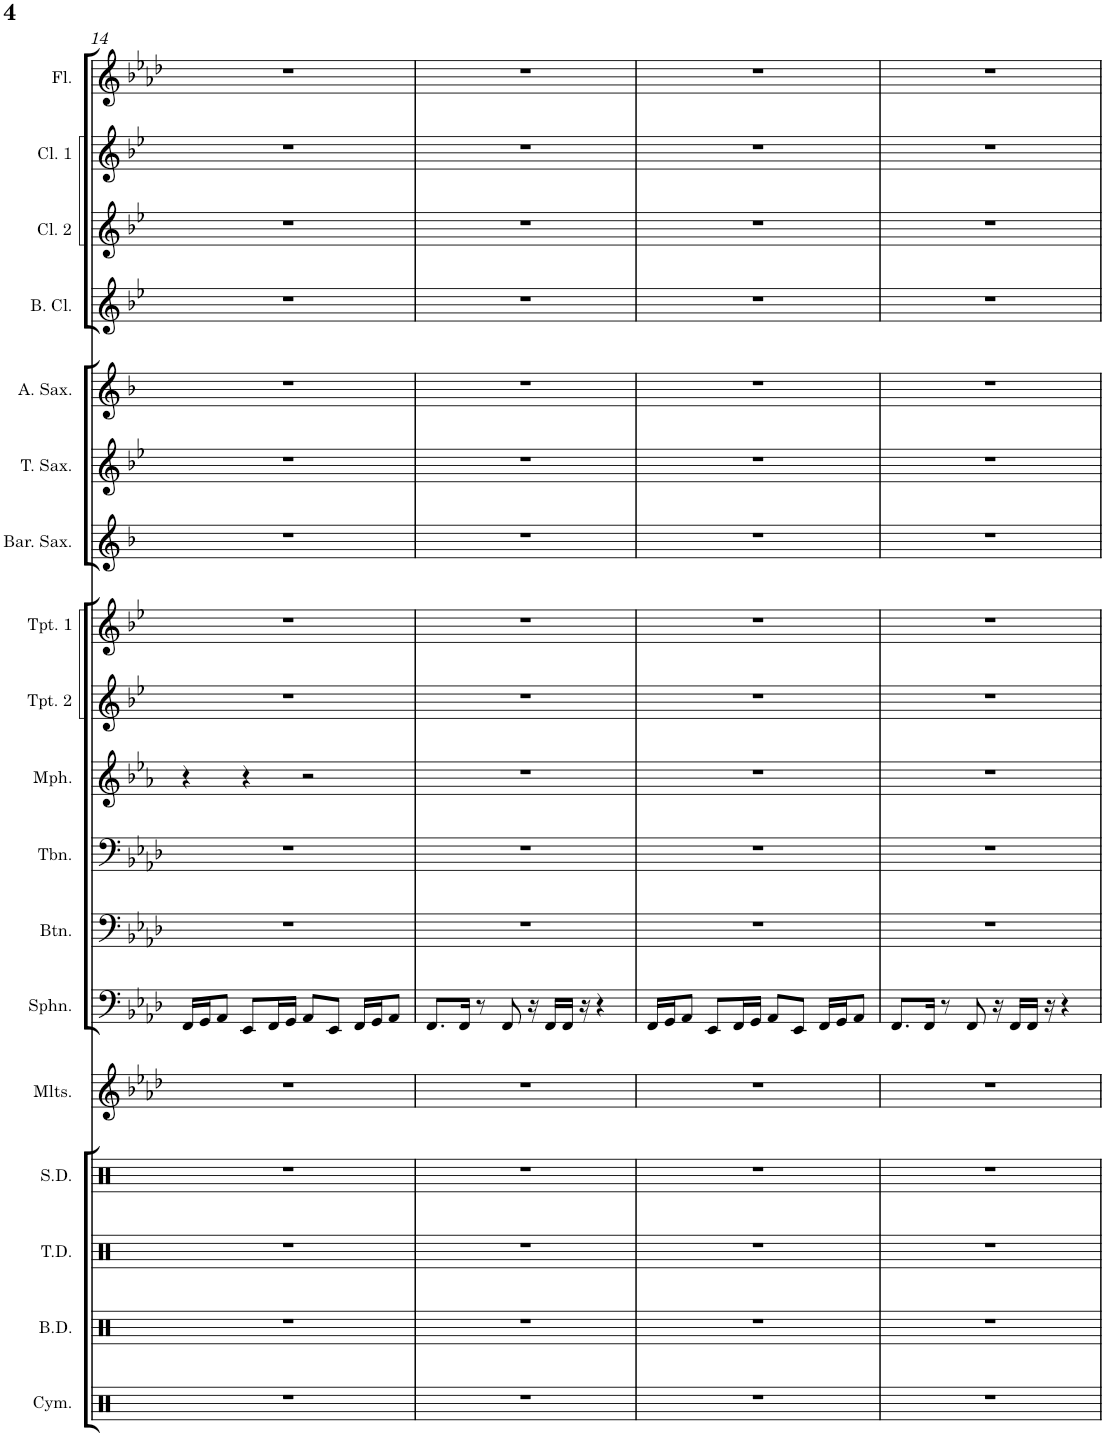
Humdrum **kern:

**kern	**kern	**kern	**kern	**kern	**kern	**kern	**kern	**kern	**kern	**kern	**kern	**kern	**kern	**kern	**kern	**kern	**kern
*part18	*part17	*part16	*part15	*part14	*part13	*part12	*part11	*part10	*part9	*part8	*part7	*part6	*part5	*part4	*part3	*part2	*part1
*staff18	*staff17	*staff16	*staff15	*staff14	*staff13	*staff12	*staff11	*staff10	*staff9	*staff8	*staff7	*staff6	*staff5	*staff4	*staff3	*staff2	*staff1
*I"Cymbals	*I"Bass Drums	*I"Tenor Drums	*I"Snare Drum	*I"Mallets	*I"Sousaphone	*I"Baritone	*I"Trombone	*I"Mellophone	*I"Trumpet 2	*I"Trumpet 1	*I"Baritone Sax	*I"Tenor Sax	*I"Alto Sax	*I"Bass Clarinet	*I"Clarinet 2	*I"Clarinet 1	*I"Flute
*I'Cym.	*I'B.D.	*I'T.D.	*I'S.D.	*I'Mlts.	*I'Sphn.	*I'Btn.	*I'Tbn.	*I'Mph.	*I'Tpt. 2	*I'Tpt. 1	*I'Bar. Sax.	*I'T. Sax.	*I'A. Sax.	*I'B. Cl.	*I'Cl. 2	*I'Cl. 1	*I'Fl.
!!LO:PB:g=z
*clefX	*clefX	*clefX	*clefX	*clefG2	*clefF4	*clefF4	*clefF4	*clefG2	*clefG2	*clefG2	*clefG2	*clefG2	*clefG2	*clefG2	*clefG2	*clefG2	*clefG2
*	*	*	*	*Trd-7c-12	*	*Trd4c7	*	*Trd4c7	*Trd1c2	*Trd1c2	*Trd12c21	*Trd8c14	*Trd5c9	*Trd8c14	*Trd1c2	*Trd1c2	*
*k[]	*k[]	*k[]	*k[]	*k[b-e-a-d-]	*k[b-e-a-d-]	*k[b-e-a-d-]	*k[b-e-a-d-]	*k[b-e-a-]	*k[b-e-]	*k[b-e-]	*k[b-]	*k[b-e-]	*k[b-]	*k[b-e-]	*k[b-e-]	*k[b-e-]	*k[b-e-a-d-]
*M4/4	*M4/4	*M4/4	*M4/4	*M4/4	*M4/4	*M4/4	*M4/4	*M4/4	*M4/4	*M4/4	*M4/4	*M4/4	*M4/4	*M4/4	*M4/4	*M4/4	*M4/4
=14	=14	=14	=14	=14	=14	=14	=14	=14	=14	=14	=14	=14	=14	=14	=14	=14	=14
1r	1r	1r	1r	1r	16FF/LL	1r	1r	4r	1r	1r	1r	1r	1r	1r	1r	1r	1r
.	.	.	.	.	16GG/J	.	.	.	.	.	.	.	.	.	.	.	.
.	.	.	.	.	8AA-/J	.	.	.	.	.	.	.	.	.	.	.	.
.	.	.	.	.	8EE-/L	.	.	4r	.	.	.	.	.	.	.	.	.
.	.	.	.	.	16FF/L	.	.	.	.	.	.	.	.	.	.	.	.
.	.	.	.	.	16GG/JJ	.	.	.	.	.	.	.	.	.	.	.	.
.	.	.	.	.	8AA-/L	.	.	2r	.	.	.	.	.	.	.	.	.
.	.	.	.	.	8EE-/J	.	.	.	.	.	.	.	.	.	.	.	.
.	.	.	.	.	16FF/LL	.	.	.	.	.	.	.	.	.	.	.	.
.	.	.	.	.	16GG/J	.	.	.	.	.	.	.	.	.	.	.	.
.	.	.	.	.	8AA-/J	.	.	.	.	.	.	.	.	.	.	.	.
=15	=15	=15	=15	=15	=15	=15	=15	=15	=15	=15	=15	=15	=15	=15	=15	=15	=15
1r	1r	1r	1r	1r	8.FF/L	1r	1r	1r	1r	1r	1r	1r	1r	1r	1r	1r	1r
.	.	.	.	.	16FF/Jk	.	.	.	.	.	.	.	.	.	.	.	.
.	.	.	.	.	8r	.	.	.	.	.	.	.	.	.	.	.	.
.	.	.	.	.	8FF/	.	.	.	.	.	.	.	.	.	.	.	.
.	.	.	.	.	16r	.	.	.	.	.	.	.	.	.	.	.	.
.	.	.	.	.	16FF/LL	.	.	.	.	.	.	.	.	.	.	.	.
.	.	.	.	.	16FF/JJ	.	.	.	.	.	.	.	.	.	.	.	.
.	.	.	.	.	16r	.	.	.	.	.	.	.	.	.	.	.	.
.	.	.	.	.	4r	.	.	.	.	.	.	.	.	.	.	.	.
=16	=16	=16	=16	=16	=16	=16	=16	=16	=16	=16	=16	=16	=16	=16	=16	=16	=16
1r	1r	1r	1r	1r	16FF/LL	1r	1r	1r	1r	1r	1r	1r	1r	1r	1r	1r	1r
.	.	.	.	.	16GG/J	.	.	.	.	.	.	.	.	.	.	.	.
.	.	.	.	.	8AA-/J	.	.	.	.	.	.	.	.	.	.	.	.
.	.	.	.	.	8EE-/L	.	.	.	.	.	.	.	.	.	.	.	.
.	.	.	.	.	16FF/L	.	.	.	.	.	.	.	.	.	.	.	.
.	.	.	.	.	16GG/JJ	.	.	.	.	.	.	.	.	.	.	.	.
.	.	.	.	.	8AA-/L	.	.	.	.	.	.	.	.	.	.	.	.
.	.	.	.	.	8EE-/J	.	.	.	.	.	.	.	.	.	.	.	.
.	.	.	.	.	16FF/LL	.	.	.	.	.	.	.	.	.	.	.	.
.	.	.	.	.	16GG/J	.	.	.	.	.	.	.	.	.	.	.	.
.	.	.	.	.	8AA-/J	.	.	.	.	.	.	.	.	.	.	.	.
=17	=17	=17	=17	=17	=17	=17	=17	=17	=17	=17	=17	=17	=17	=17	=17	=17	=17
1r	1r	1r	1r	1r	8.FF/L	1r	1r	1r	1r	1r	1r	1r	1r	1r	1r	1r	1r
.	.	.	.	.	16FF/Jk	.	.	.	.	.	.	.	.	.	.	.	.
.	.	.	.	.	8r	.	.	.	.	.	.	.	.	.	.	.	.
.	.	.	.	.	8FF/	.	.	.	.	.	.	.	.	.	.	.	.
.	.	.	.	.	16r	.	.	.	.	.	.	.	.	.	.	.	.
.	.	.	.	.	16FF/LL	.	.	.	.	.	.	.	.	.	.	.	.
.	.	.	.	.	16FF/JJ	.	.	.	.	.	.	.	.	.	.	.	.
.	.	.	.	.	16r	.	.	.	.	.	.	.	.	.	.	.	.
.	.	.	.	.	4r	.	.	.	.	.	.	.	.	.	.	.	.
=	=	=	=	=	=	=	=	=	=	=	=	=	=	=	=	=	=
*-	*-	*-	*-	*-	*-	*-	*-	*-	*-	*-	*-	*-	*-	*-	*-	*-	*-
